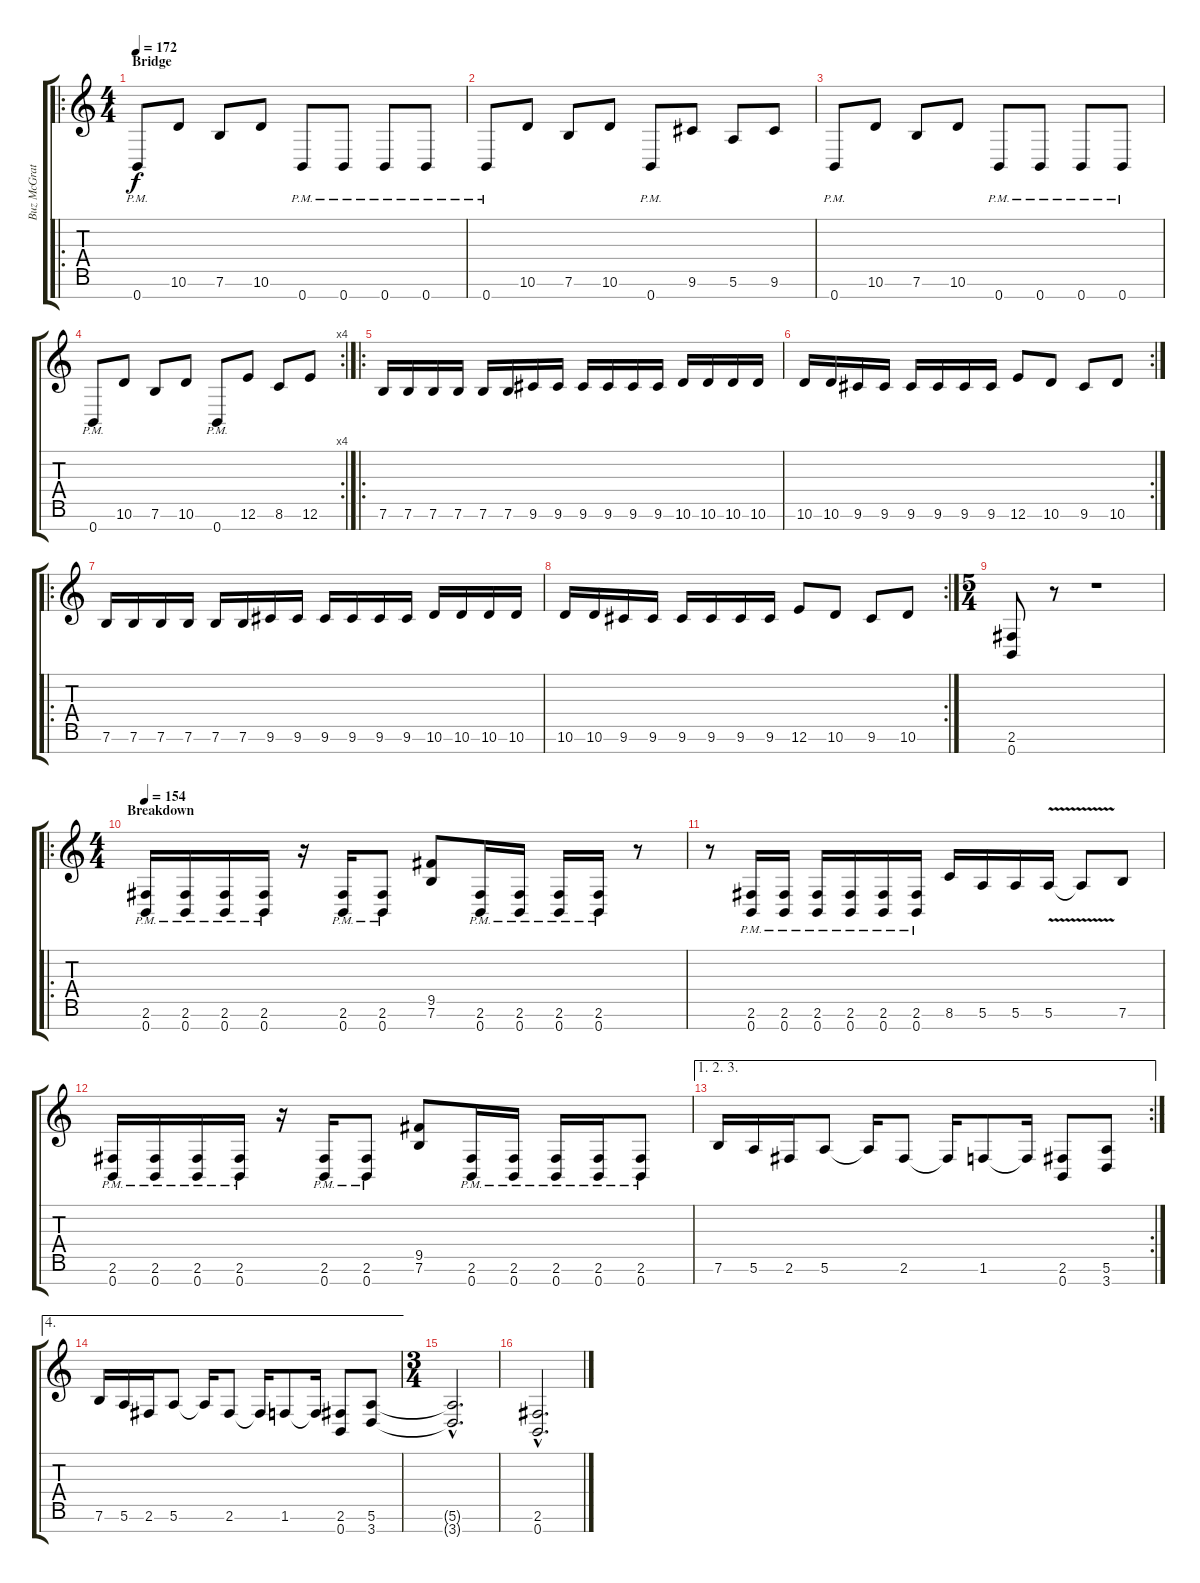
\track ("Buz McGrath" "Buz McGrat") {instrument distortionguitar}
\staff {score tabs}
\tuning (E4 B3 G3 D3 A2 E2 B1) {hide}
\ro
\ts (4 4)
\section ("" "Bridge")
\tempo 172
\clef g2
\ks c
0.7{pm}.8{dy f} 10.6.8 7.6.8 10.6.8 0.7{pm}.8 0.7{pm}.8 0.7{pm}.8 0.7{pm}.8 |
0.7{pm}.8 10.6.8 7.6.8 10.6.8 0.7{pm}.8 9.6.8 5.6.8 9.6.8 |
0.7{pm}.8 10.6.8 7.6.8 10.6.8 0.7{pm}.8 0.7{pm}.8 0.7{pm}.8 0.7{pm}.8 |
\rc 4
0.7{pm}.8 10.6.8 7.6.8 10.6.8 0.7{pm}.8 12.6.8 8.6.8 12.6.8 |
\ro
7.6.16 7.6.16 7.6.16 7.6.16 7.6.16 7.6.16 9.6.16 9.6.16 9.6.16 9.6.16 9.6.16 9.6.16 10.6.16 10.6.16 10.6.16 10.6.16 |
\rc 2
10.6.16 10.6.16 9.6.16 9.6.16 9.6.16 9.6.16 9.6.16 9.6.16 12.6.8 10.6.8 9.6.8 10.6.8 |
\ro
7.6.16 7.6.16 7.6.16 7.6.16 7.6.16 7.6.16 9.6.16 9.6.16 9.6.16 9.6.16 9.6.16 9.6.16 10.6.16 10.6.16 10.6.16 10.6.16 |
\rc 2
10.6.16 10.6.16 9.6.16 9.6.16 9.6.16 9.6.16 9.6.16 9.6.16 12.6.8 10.6.8 9.6.8 10.6.8 |
\ts (5 4)
(2.6 0.7).8 r.8 r.1 |
\ro
\ts (4 4)
\section ("" "Breakdown")
\tempo 154
(2.6{pm} 0.7{pm}).16 (2.6{pm} 0.7{pm}).16 (2.6{pm} 0.7{pm}).16 (2.6{pm} 0.7{pm}).16 r.16 (2.6{pm} 0.7{pm}).16 (2.6{pm} 0.7{pm}).8 (9.5 7.6).8 (2.6{pm} 0.7{pm}).16 (2.6{pm} 0.7{pm}).16 (2.6{pm} 0.7{pm}).16 (2.6{pm} 0.7{pm}).16 r.8 |
r.8 (2.6{pm} 0.7{pm}).16 (2.6{pm} 0.7{pm}).16 (2.6{pm} 0.7{pm}).16 (2.6{pm} 0.7{pm}).16 (2.6{pm} 0.7{pm}).16 (2.6{pm} 0.7{pm}).16 8.6.16 5.6.16 5.6.16 5.6{v}.16 5.6{t}.8 7.6.8 |
(2.6{pm} 0.7{pm}).16 (2.6{pm} 0.7{pm}).16 (2.6{pm} 0.7{pm}).16 (2.6{pm} 0.7{pm}).16 r.16 (2.6{pm} 0.7{pm}).16 (2.6{pm} 0.7{pm}).8 (9.5 7.6).8 (2.6{pm} 0.7{pm}).16 (2.6{pm} 0.7{pm}).16 (2.6{pm} 0.7{pm}).16 (2.6{pm} 0.7{pm}).16 (2.6{pm} 0.7{pm}).8 |
\ae (1 2 3)
\rc 2
7.6.16 5.6.16 2.6.16 5.6.8 5.6{t}.16 2.6.8 2.6{t}.16 1.6.8 1.6{t}.16 (2.6 0.7).8 (5.6 3.7).8 |
\ae 4
7.6.16 5.6.16 2.6.16 5.6.8 5.6{t}.16 2.6.8 2.6{t}.16 1.6.8 1.6{t}.16 (2.6 0.7).8 (5.6 3.7).8 |
\ts (3 4)
(5.6{hac t} 3.7{hac t}).2{d} |
(2.6{hac} 0.7{hac}).2{d}
